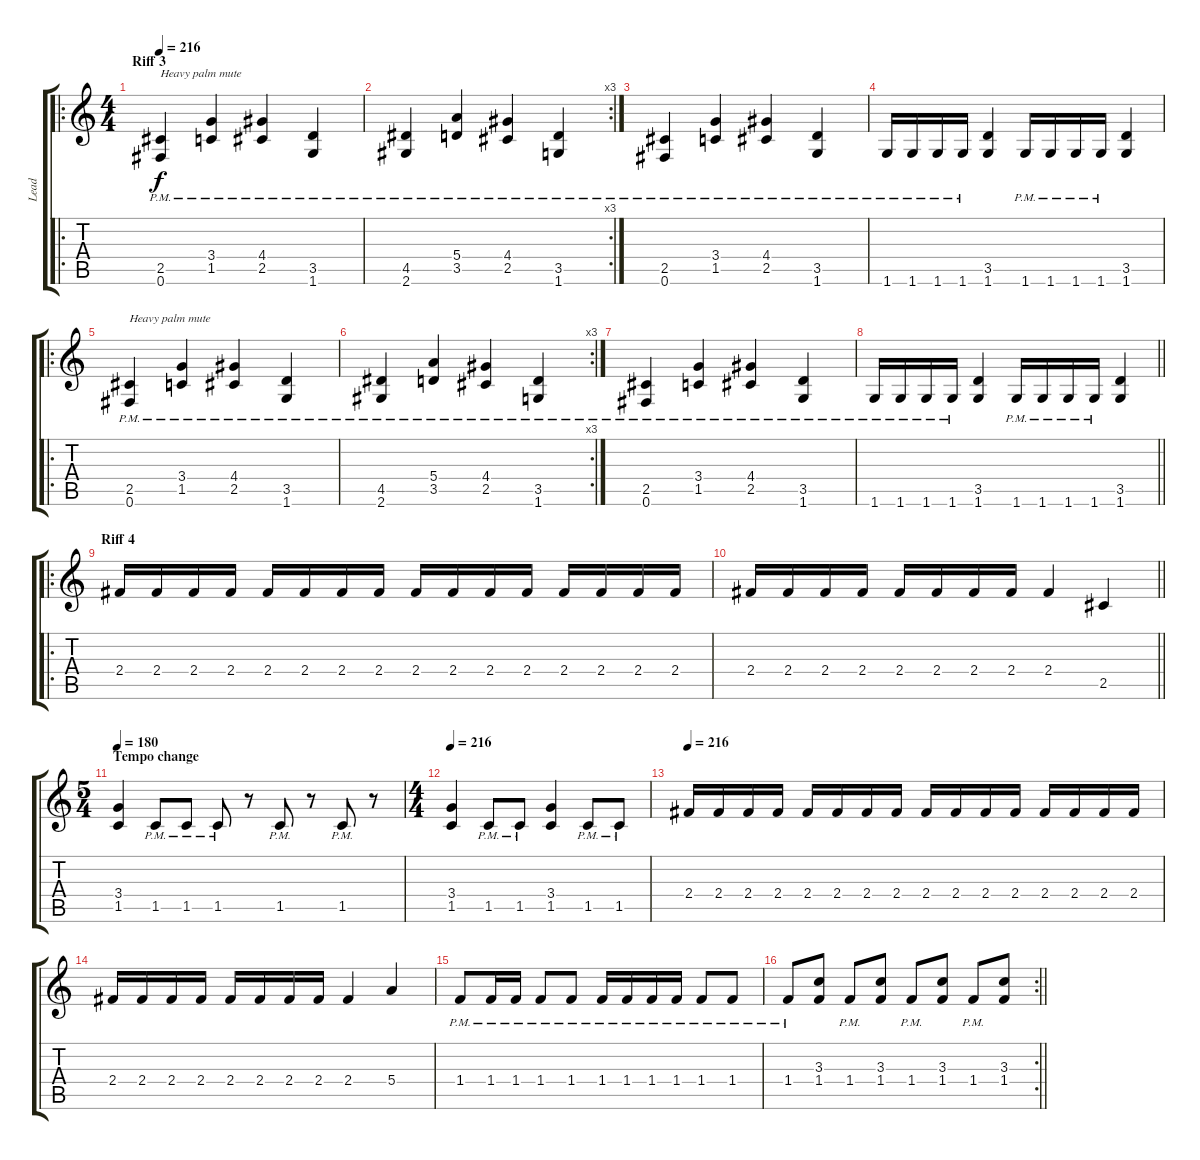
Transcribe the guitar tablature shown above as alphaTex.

\track ("Lead" "Lead") {instrument distortionguitar}
\staff {score tabs}
\tuning (Gb4 Db4 A3 E3 B2 Gb2) {hide}
\ro
\ts (4 4)
\section ("" "Riff 3")
\tempo 216
\clef g2
\ks c
(2.5{pm} 0.6{pm}).4{txt "Heavy palm mute" dy f} (3.4{pm} 1.5{pm}).4 (4.4{pm} 2.5{pm}).4 (3.5{pm} 1.6{pm}).4 |
\rc 3
(4.5{pm} 2.6{pm}).4 (5.4{pm} 3.5{pm}).4 (4.4{pm} 2.5{pm}).4 (3.5{pm} 1.6{pm}).4 |
(2.5{pm} 0.6{pm}).4 (3.4{pm} 1.5{pm}).4 (4.4{pm} 2.5{pm}).4 (3.5{pm} 1.6{pm}).4 |
1.6{pm}.16 1.6{pm}.16 1.6{pm}.16 1.6{pm}.16 (3.5 1.6).4 1.6{pm}.16 1.6{pm}.16 1.6{pm}.16 1.6{pm}.16 (3.5 1.6).4 |
\ro
(2.5{pm} 0.6{pm}).4{txt "Heavy palm mute"} (3.4{pm} 1.5{pm}).4 (4.4{pm} 2.5{pm}).4 (3.5{pm} 1.6{pm}).4 |
\rc 3
(4.5{pm} 2.6{pm}).4 (5.4{pm} 3.5{pm}).4 (4.4{pm} 2.5{pm}).4 (3.5{pm} 1.6{pm}).4 |
(2.5{pm} 0.6{pm}).4 (3.4{pm} 1.5{pm}).4 (4.4{pm} 2.5{pm}).4 (3.5{pm} 1.6{pm}).4 |
\barLineRight lightlight
1.6{pm}.16 1.6{pm}.16 1.6{pm}.16 1.6{pm}.16 (3.5 1.6).4 1.6{pm}.16 1.6{pm}.16 1.6{pm}.16 1.6{pm}.16 (3.5 1.6).4 |
\ro
\section ("" "Riff 4")
2.4.16 2.4.16 2.4.16 2.4.16 2.4.16 2.4.16 2.4.16 2.4.16 2.4.16 2.4.16 2.4.16 2.4.16 2.4.16 2.4.16 2.4.16 2.4.16 |
\barLineRight lightlight
2.4.16 2.4.16 2.4.16 2.4.16 2.4.16 2.4.16 2.4.16 2.4.16 2.4.4 2.5.4 |
\ts (5 4)
\section ("" "Tempo change")
\tempo 180
(3.4 1.5).4 1.5{pm}.8 1.5{pm}.8 1.5{pm}.8 r.8 1.5{pm}.8 r.8 1.5{pm}.8 r.8 |
\ts (4 4)
\tempo 216
(3.4 1.5).4 1.5{pm}.8 1.5{pm}.8 (3.4 1.5).4 1.5{pm}.8 1.5{pm}.8 |
\tempo 216
2.4.16 2.4.16 2.4.16 2.4.16 2.4.16 2.4.16 2.4.16 2.4.16 2.4.16 2.4.16 2.4.16 2.4.16 2.4.16 2.4.16 2.4.16 2.4.16 |
2.4.16 2.4.16 2.4.16 2.4.16 2.4.16 2.4.16 2.4.16 2.4.16 2.4.4 5.4.4 |
1.4{pm}.8 1.4{pm}.16 1.4{pm}.16 1.4{pm}.8 1.4{pm}.8 1.4{pm}.16 1.4{pm}.16 1.4{pm}.16 1.4{pm}.16 1.4{pm}.8 1.4{pm}.8 |
\rc 2
\barLineRight lightlight
1.4{pm}.8 (3.3 1.4).8 1.4{pm}.8 (3.3 1.4).8 1.4{pm}.8 (3.3 1.4).8 1.4{pm}.8 (3.3 1.4).8
